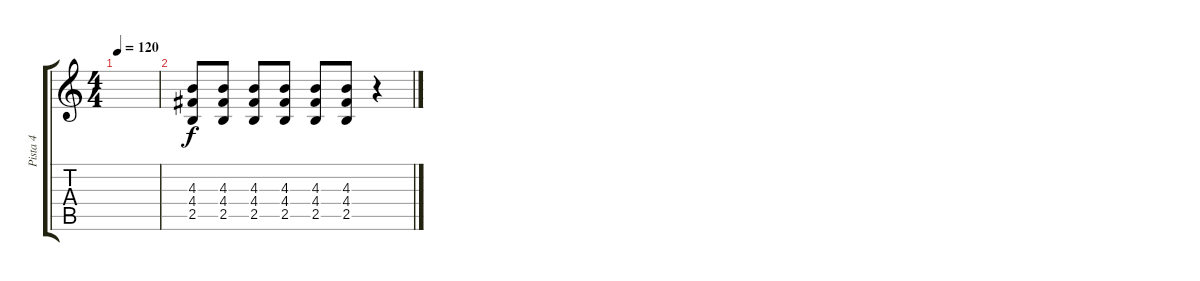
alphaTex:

\track ("Pista 4" "Pista 4") {instrument electricguitarmuted}
\staff {score tabs}
\tuning (E4 B3 G3 D3 A2 E2) {hide}
\ts (4 4)
\tempo 120
\clef g2
\ks c
|
(4.3 4.4 2.5).8 (4.3 4.4 2.5).8 (4.3 4.4 2.5).8 (4.3 4.4 2.5).8 (4.3 4.4 2.5).8 (4.3 4.4 2.5).8 r.4
